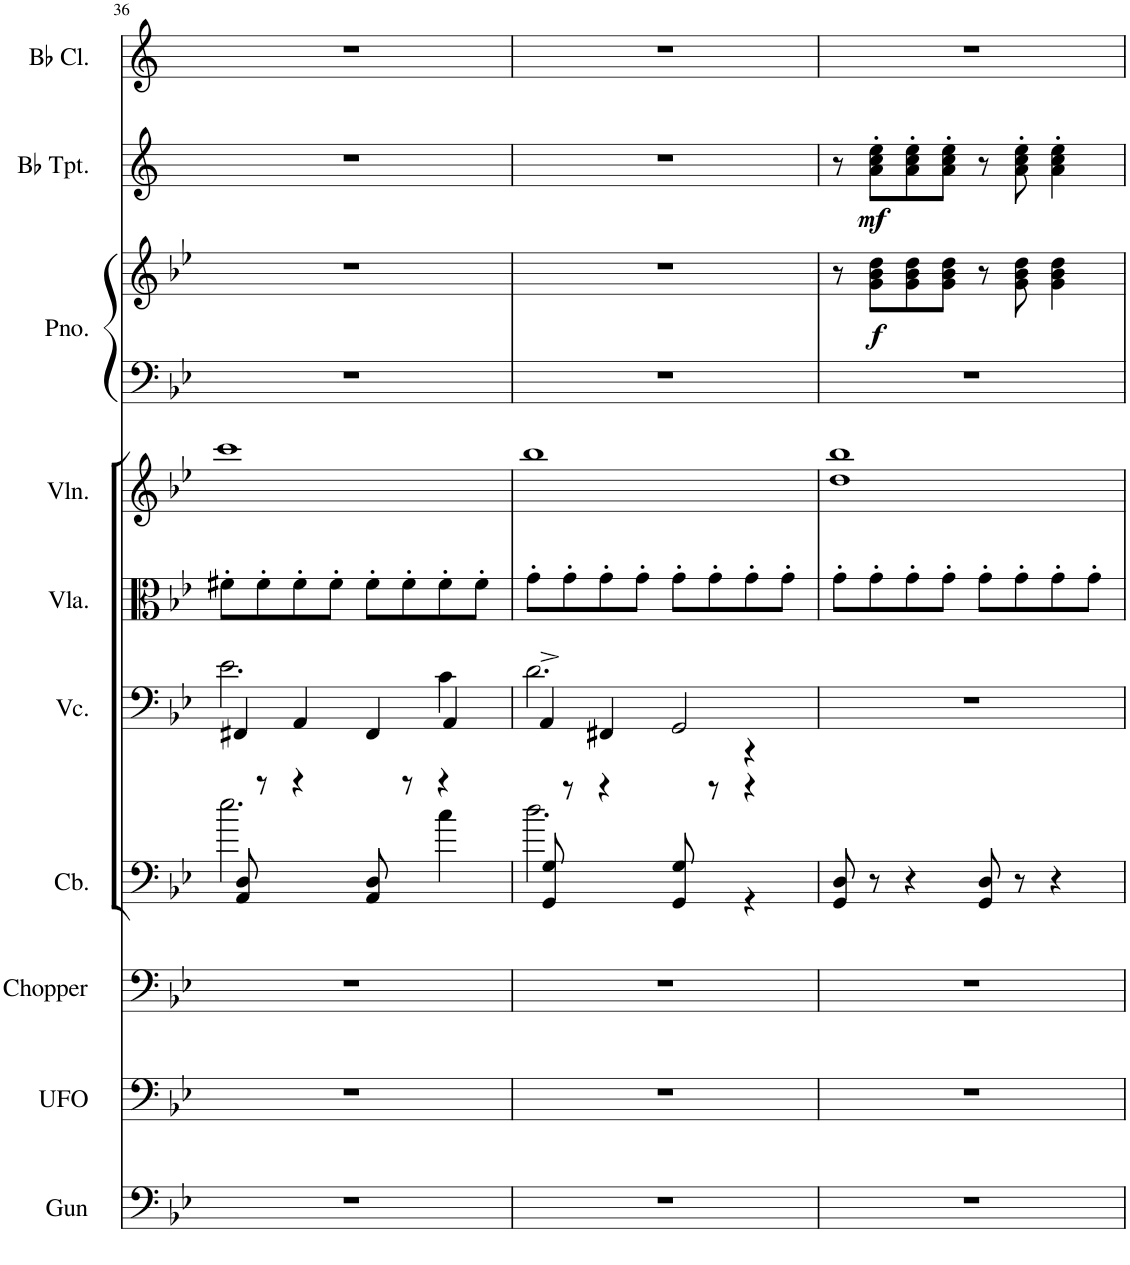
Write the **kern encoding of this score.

**kern	**kern	**kern	**kern	**kern	**kern	**kern	**kern	**kern	**dynam	**kern	**dynam	**kern
*part10	*part9	*part8	*part7	*part6	*part5	*part4	*part3	*part3	*part3	*part2	*part2	*part1
*staff11	*staff10	*staff9	*staff8	*staff7	*staff6	*staff5	*staff4	*staff3	*staff3/4	*staff2	*staff2	*staff1
*I"Gunshot	*I"UFO	*I"Helicopter	*I"Contrabass	*I"Violoncello	*I"Viola	*I"Violin	*I"Piano	*	*	*I"Bb Trumpet	*	*I"Bb Clarinet
*I'Gun	*I'UFO	*	*I'Cb.	*I'Vc.	*I'Vla.	*I'Vln.	*I'Pno.	*	*	*I'Bb Tpt.	*	*I'Bb Cl.
!!LO:PB:g=z
*clefF4	*clefF4	*clefF4	*clefF4	*clefF4	*clefC3	*clefG2	*clefF4	*clefG2	*	*clefG2	*	*clefG2
*	*	*	*Trd7c12	*	*	*	*	*	*	*Trd1c2	*	*Trd1c2
*k[b-e-]	*k[b-e-]	*k[b-e-]	*k[b-e-]	*k[b-e-]	*k[b-e-]	*k[b-e-]	*k[b-e-]	*k[b-e-]	*	*k[]	*	*k[]
*M4/4	*M4/4	*M4/4	*M4/4	*M4/4	*M4/4	*M4/4	*M4/4	*M4/4	*	*M4/4	*	*M4/4
=36	=36	=36	=36	=36	=36	=36	=36	=36	=36	=36	=36	=36
*	*	*	*^	*^	*	*	*	*	*	*	*	*
1r	1r	1r	8AA/ 8D/	2.ee-\	4FF#X/	2.e-\	8f#X'\L	1ccc	1r	1r	.	1r	.	1r
.	.	.	8r	.	.	.	8f#'\	.	.	.	.	.	.	.
.	.	.	4r	.	4AA/	.	8f#'\	.	.	.	.	.	.	.
.	.	.	.	.	.	.	8f#'\J	.	.	.	.	.	.	.
.	.	.	8AA/ 8D/	.	4FF#/	.	8f#'\L	.	.	.	.	.	.	.
.	.	.	8r	.	.	.	8f#'\	.	.	.	.	.	.	.
.	.	.	4r	4cc\	4AA/	4c\	8f#'\	.	.	.	.	.	.	.
.	.	.	.	.	.	.	8f#'\J	.	.	.	.	.	.	.
=37	=37	=37	=37	=37	=37	=37	=37	=37	=37	=37	=37	=37	=37	=37
1r	1r	1r	8GG/ 8G/	2.dd\	4AA^/	2.d\	8g'\L	1bb-	1r	1r	.	1r	.	1r
.	.	.	8r	.	.	.	8g'\	.	.	.	.	.	.	.
.	.	.	4r	.	4FF#X/	.	8g'\	.	.	.	.	.	.	.
.	.	.	.	.	.	.	8g'\J	.	.	.	.	.	.	.
.	.	.	8GG/ 8G/	.	2GG/	.	8g'\L	.	.	.	.	.	.	.
.	.	.	8r	.	.	.	8g'\	.	.	.	.	.	.	.
.	.	.	4r	4r	.	4r	8g'\	.	.	.	.	.	.	.
.	.	.	.	.	.	.	8g'\J	.	.	.	.	.	.	.
*	*	*	*v	*v	*	*	*	*	*	*	*	*	*	*
*	*	*	*	*v	*v	*	*	*	*	*	*	*	*
=38	=38	=38	=38	=38	=38	=38	=38	=38	=38	=38	=38	=38
1r	1r	1r	8GG/ 8D/	1r	8g'\L	1dd 1bb-	1r	8r	.	8r	.	1r
!	!	!	!	!	!	!	!	!	!LO:DY:b	!	!LO:DY:b	!
.	.	.	8r	.	8g'\	.	.	8g\ 8b-\ 8dd\L	f	8a\' 8cc\' 8ee\'L	mf	.
.	.	.	4r	.	8g'\	.	.	8g\ 8b-\ 8dd\	.	8a\' 8cc\' 8ee\'	.	.
.	.	.	.	.	8g'\J	.	.	8g\ 8b-\ 8dd\J	.	8a\' 8cc\' 8ee\'J	.	.
.	.	.	8GG/ 8D/	.	8g'\L	.	.	8r	.	8r	.	.
.	.	.	8r	.	8g'\	.	.	8g\ 8b-\ 8dd\	.	8a\' 8cc\' 8ee\'	.	.
.	.	.	4r	.	8g'\	.	.	4g\ 4b-\ 4dd\	.	4a\' 4cc\' 4ee\'	.	.
.	.	.	.	.	8g'\J	.	.	.	.	.	.	.
=	=	=	=	=	=	=	=	=	=	=	=	=
*-	*-	*-	*-	*-	*-	*-	*-	*-	*-	*-	*-	*-
